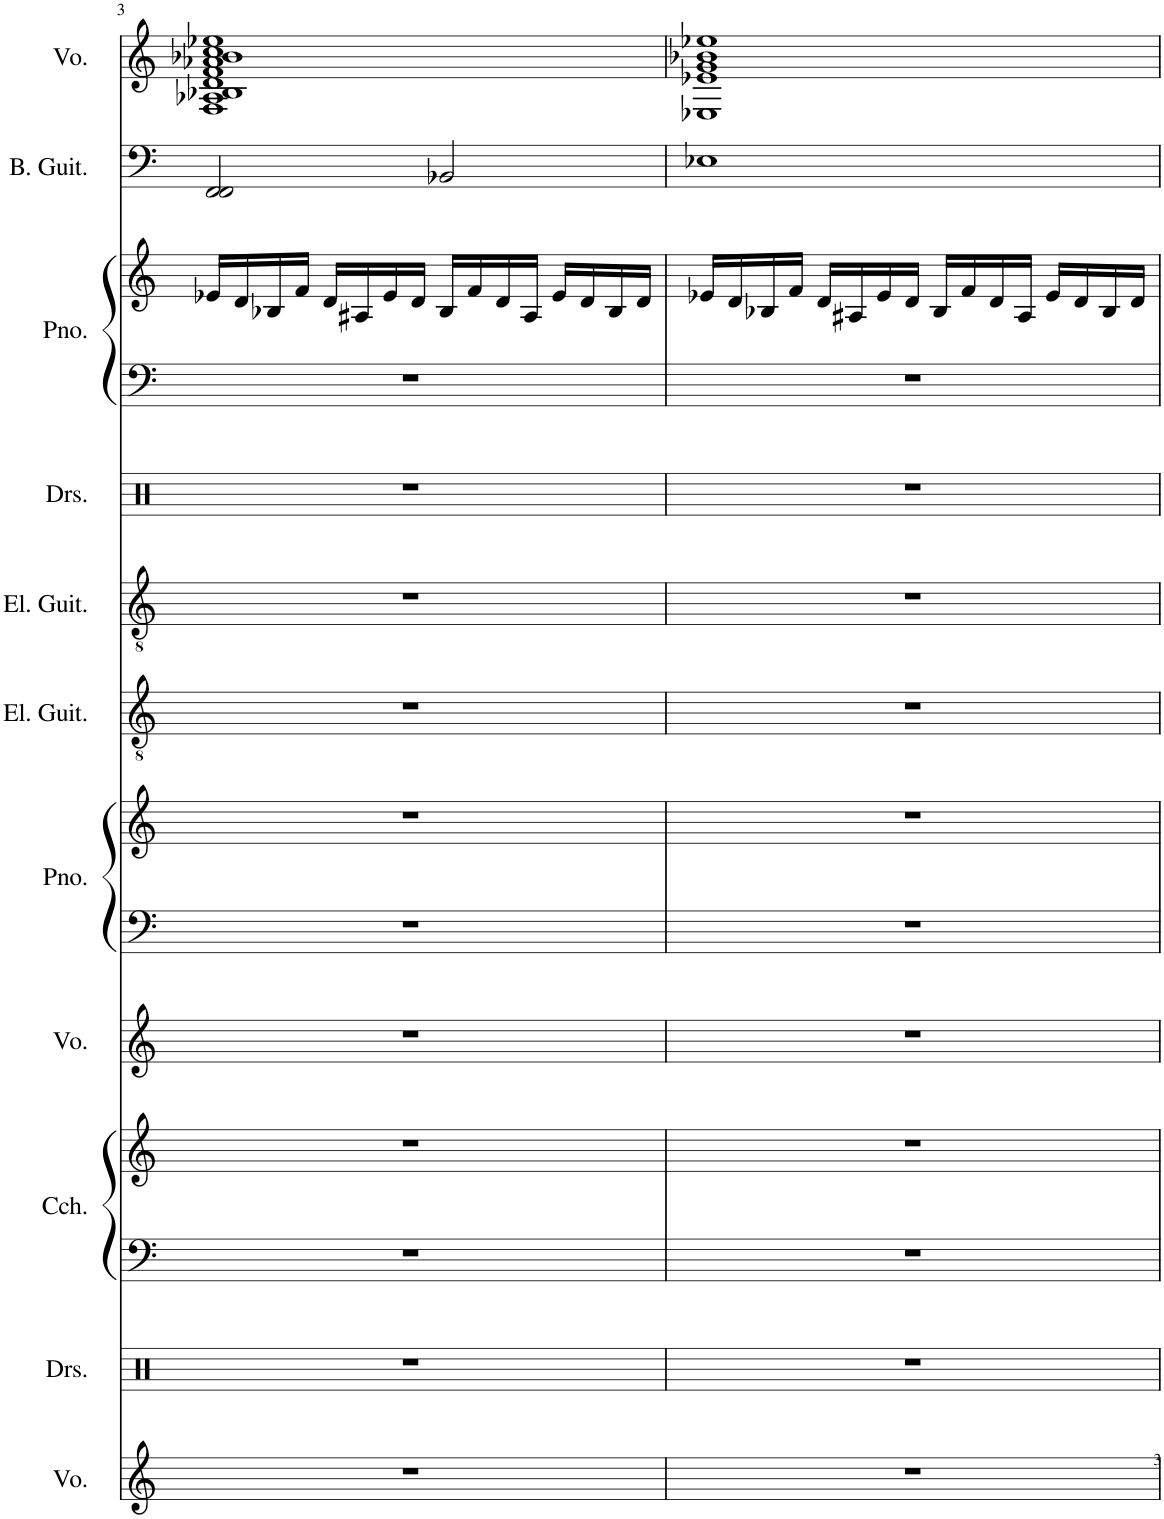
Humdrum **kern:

**kern	**kern	**kern	**kern	**kern	**kern	**kern	**kern	**kern	**kern	**kern	**kern	**kern	**kern
*part11	*part10	*part9	*part9	*part8	*part7	*part7	*part6	*part5	*part4	*part3	*part3	*part2	*part1
*staff14	*staff13	*staff12	*staff11	*staff10	*staff9	*staff8	*staff7	*staff6	*staff5	*staff4	*staff3	*staff2	*staff1
*I"Voice	*I"Drumset	*I"Clavichord	*	*I"Voice	*I"Piano	*	*I"Electric Guitar	*I"Electric Guitar	*I"Drumset	*I"Piano	*	*I"Bass Guitar	*I"Voice
*I'Vo.	*I'Drs.	*I'Cch.	*	*I'Vo.	*I'Pno.	*	*I'El. Guit.	*I'El. Guit.	*I'Drs.	*I'Pno.	*	*I'B. Guit.	*I'Vo.
!!LO:PB:g=z
*clefG2	*clefX	*clefF4	*clefG2	*clefG2	*clefF4	*clefG2	*clefGv2	*clefGv2	*clefX	*clefF4	*clefG2	*clefF4	*clefG2
*	*	*	*	*	*	*	*	*	*	*	*	*Trd7c12	*
*k[]	*k[]	*k[]	*k[]	*k[]	*k[]	*k[]	*k[]	*k[]	*k[]	*k[]	*k[]	*k[]	*k[]
*M4/4	*M4/4	*M4/4	*M4/4	*M4/4	*M4/4	*M4/4	*M4/4	*M4/4	*M4/4	*M4/4	*M4/4	*M4/4	*M4/4
=3	=3	=3	=3	=3	=3	=3	=3	=3	=3	=3	=3	=3	=3
1r	1r	1r	1r	1r	1r	1r	1r	1r	1r	1r	16e-X/LL	2FF/ 2FF/ 2FF/	1F 1A-X 1B-X 1d 1f 1a-X 1b-X 1cc 1ee-X
.	.	.	.	.	.	.	.	.	.	.	16d/	.	.
.	.	.	.	.	.	.	.	.	.	.	16B-X/	.	.
.	.	.	.	.	.	.	.	.	.	.	16f/JJ	.	.
.	.	.	.	.	.	.	.	.	.	.	16d/LL	.	.
.	.	.	.	.	.	.	.	.	.	.	16A#X/	.	.
.	.	.	.	.	.	.	.	.	.	.	16e-/	.	.
.	.	.	.	.	.	.	.	.	.	.	16d/JJ	.	.
.	.	.	.	.	.	.	.	.	.	.	16B-/LL	2BB-X/	.
.	.	.	.	.	.	.	.	.	.	.	16f/	.	.
.	.	.	.	.	.	.	.	.	.	.	16d/	.	.
.	.	.	.	.	.	.	.	.	.	.	16A#/JJ	.	.
.	.	.	.	.	.	.	.	.	.	.	16e-/LL	.	.
.	.	.	.	.	.	.	.	.	.	.	16d/	.	.
.	.	.	.	.	.	.	.	.	.	.	16B-/	.	.
.	.	.	.	.	.	.	.	.	.	.	16d/JJ	.	.
=4	=4	=4	=4	=4	=4	=4	=4	=4	=4	=4	=4	=4	=4
1r	1r	1r	1r	1r	1r	1r	1r	1r	1r	1r	16e-X/LL	1E-X	1E-X 1e-X 1g 1b-X 1ee-X
.	.	.	.	.	.	.	.	.	.	.	16d/	.	.
.	.	.	.	.	.	.	.	.	.	.	16B-X/	.	.
.	.	.	.	.	.	.	.	.	.	.	16f/JJ	.	.
.	.	.	.	.	.	.	.	.	.	.	16d/LL	.	.
.	.	.	.	.	.	.	.	.	.	.	16A#X/	.	.
.	.	.	.	.	.	.	.	.	.	.	16e-/	.	.
.	.	.	.	.	.	.	.	.	.	.	16d/JJ	.	.
.	.	.	.	.	.	.	.	.	.	.	16B-/LL	.	.
.	.	.	.	.	.	.	.	.	.	.	16f/	.	.
.	.	.	.	.	.	.	.	.	.	.	16d/	.	.
.	.	.	.	.	.	.	.	.	.	.	16A#/JJ	.	.
.	.	.	.	.	.	.	.	.	.	.	16e-/LL	.	.
.	.	.	.	.	.	.	.	.	.	.	16d/	.	.
.	.	.	.	.	.	.	.	.	.	.	16B-/	.	.
.	.	.	.	.	.	.	.	.	.	.	16d/JJ	.	.
=	=	=	=	=	=	=	=	=	=	=	=	=	=
*-	*-	*-	*-	*-	*-	*-	*-	*-	*-	*-	*-	*-	*-
